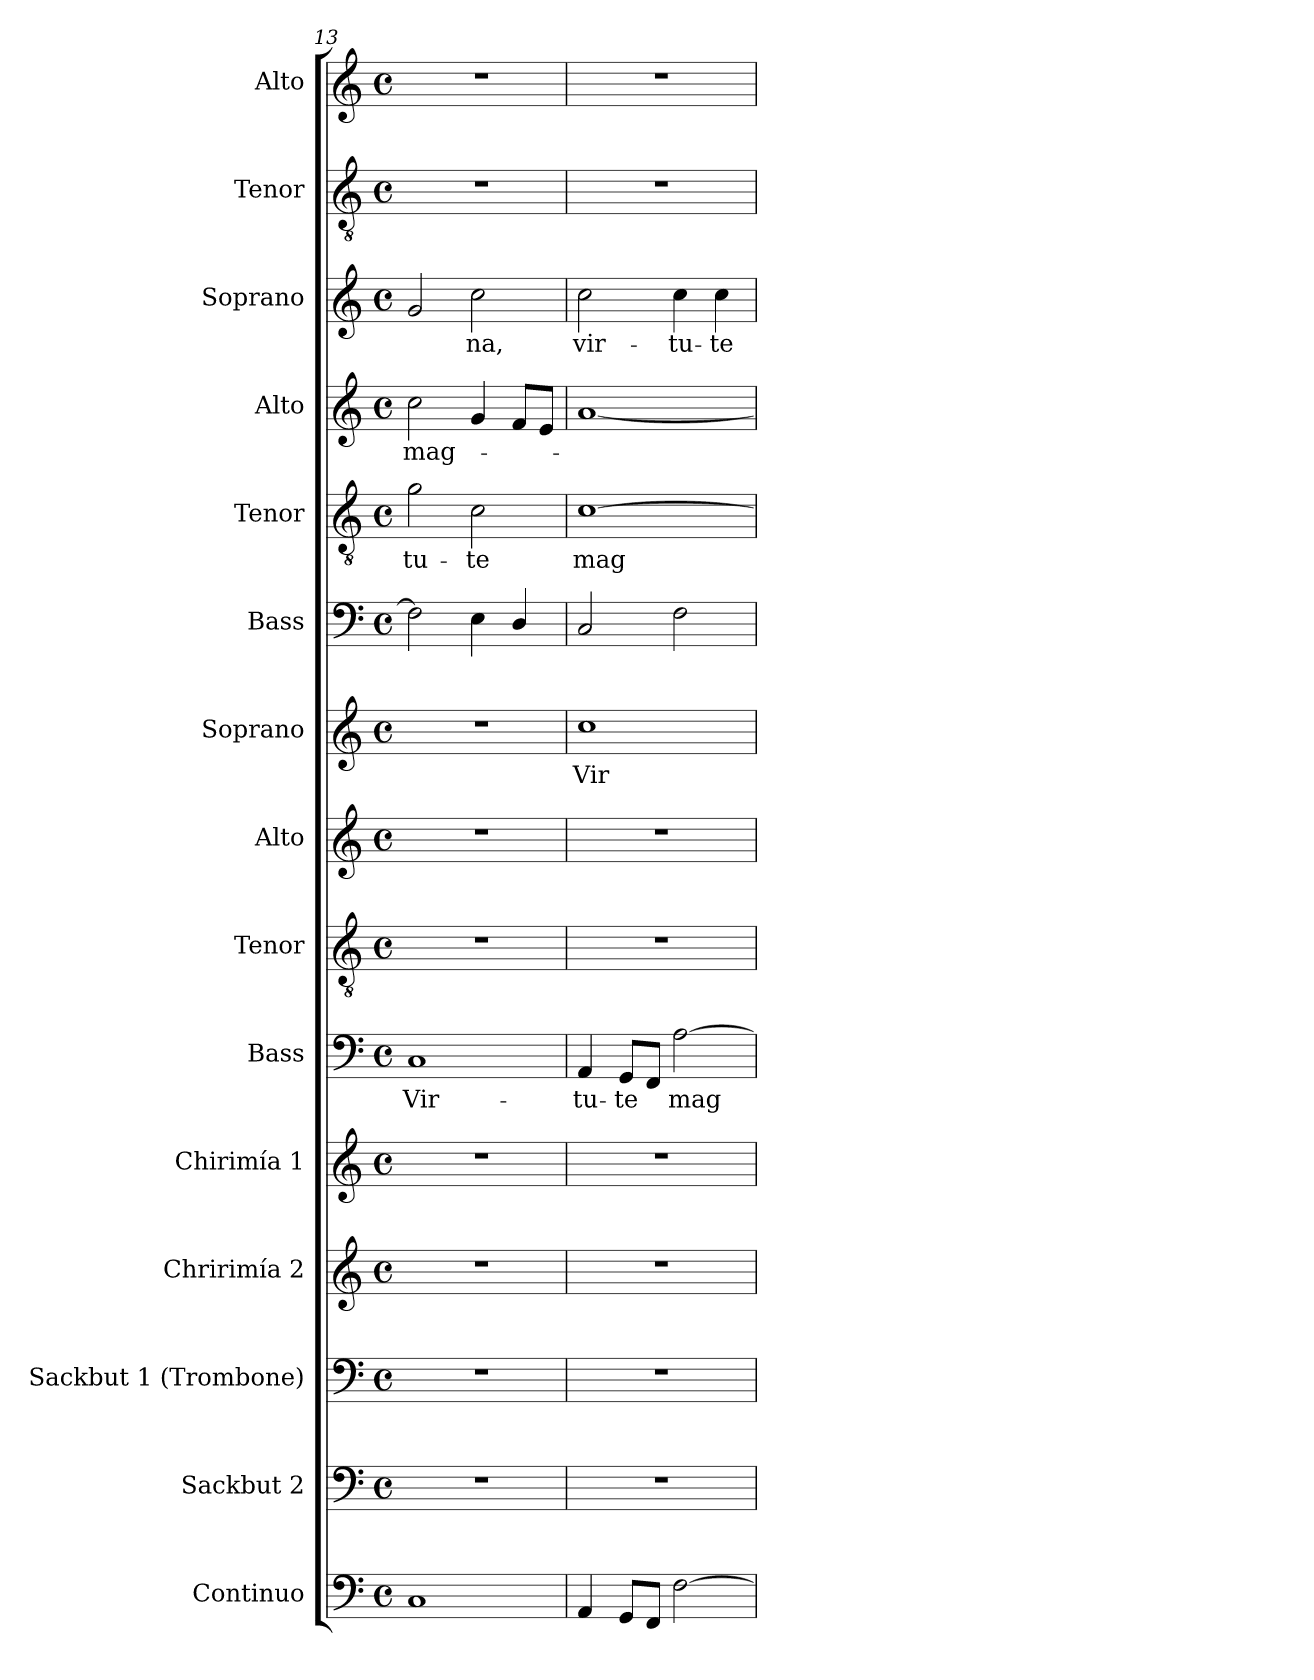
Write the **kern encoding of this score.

**kern	**kern	**kern	**kern	**kern	**kern	**text	**kern	**kern	**kern	**text	**kern	**kern	**text	**kern	**text	**kern	**text	**kern	**kern
*part15	*part14	*part13	*part12	*part11	*part10	*part10	*part9	*part8	*part7	*part7	*part6	*part5	*part5	*part4	*part4	*part3	*part3	*part2	*part1
*staff15	*staff14	*staff13	*staff12	*staff11	*staff10	*staff10	*staff9	*staff8	*staff7	*staff7	*staff6	*staff5	*staff5	*staff4	*staff4	*staff3	*staff3	*staff2	*staff1
*I"Continuo	*I"Sackbut 2	*I"Sackbut 1 (Trombone)	*I"Chririmía 2	*I"Chirimía 1	*I"Bass	*	*I"Tenor	*I"Alto	*I"Soprano	*	*I"Bass	*I"Tenor	*	*I"Alto	*	*I"Soprano	*	*I"Tenor	*I"Alto
*I'Cont.	*I'Scbt.	*I'Scbt.	*I'Chi.	*I'Chi.	*I'B.	*	*I'T.	*I'A.	*I'S.	*	*I'B.	*I'T.	*	*I'A.	*	*I'S.	*	*I'T.	*I'A.
*clefF4	*clefF4	*clefF4	*clefG2	*clefG2	*clefF4	*	*clefGv2	*clefG2	*clefG2	*	*clefF4	*clefGv2	*	*clefG2	*	*clefG2	*	*clefGv2	*clefG2
*	*	*	*	*	*	*	*ITrd7c12	*	*	*	*	*ITrd7c12	*	*	*	*	*	*ITrd7c12	*
*k[]	*k[]	*k[]	*k[]	*k[]	*k[]	*	*k[]	*k[]	*k[]	*	*k[]	*k[]	*	*k[]	*	*k[]	*	*k[]	*k[]
*C:	*C:	*C:	*C:	*C:	*C:	*	*C:	*C:	*C:	*	*C:	*C:	*	*C:	*	*C:	*	*C:	*C:
*M4/4	*M4/4	*M4/4	*M4/4	*M4/4	*M4/4	*	*M4/4	*M4/4	*M4/4	*	*M4/4	*M4/4	*	*M4/4	*	*M4/4	*	*M4/4	*M4/4
*met(c)	*met(c)	*met(c)	*met(c)	*met(c)	*met(c)	*	*met(c)	*met(c)	*met(c)	*	*met(c)	*met(c)	*	*met(c)	*	*met(c)	*	*met(c)	*met(c)
=13	=13	=13	=13	=13	=13	=13	=13	=13	=13	=13	=13	=13	=13	=13	=13	=13	=13	=13	=13
!	!	!	!	!	!	!LO:LY:b:color=#000000	!	!	!	!	!	!	!	!	!	!	!	!	!
!	!	!	!	!	!	!	!	!	!	!	!	!	!LO:LY:b:color=#000000	!	!	!	!	!	!
!	!	!	!	!	!	!	!	!	!	!	!	!	!	!	!LO:LY:b:color=#000000	!	!	!	!
1Ci	1r	1r	1r	1r	1Ci	Vir-	1r	1r	1r	.	2Fi\]	2Gi\	-tu-	2cci\	mag-	2gi/	.	1r	1r
!	!	!	!	!	!	!	!	!	!	!	!	!	!LO:LY:b:color=#000000	!	!	!	!	!	!
!	!	!	!	!	!	!	!	!	!	!	!	!	!	!	!	!	!LO:LY:b:color=#000000	!	!
.	.	.	.	.	.	.	.	.	.	.	4Ei\	2Ci\	-te	4gi/	.	2cci\	-na,	.	.
.	.	.	.	.	.	.	.	.	.	.	4Di/	.	.	8fi/L	.	.	.	.	.
.	.	.	.	.	.	.	.	.	.	.	.	.	.	8ei/J	.	.	.	.	.
=14	=14	=14	=14	=14	=14	=14	=14	=14	=14	=14	=14	=14	=14	=14	=14	=14	=14	=14	=14
!	!	!	!	!	!	!LO:LY:b:color=#000000	!	!	!	!	!	!	!	!	!	!	!	!	!
!	!	!	!	!	!	!	!	!	!	!LO:LY:b:color=#000000	!	!	!	!	!	!	!	!	!
!	!	!	!	!	!	!	!	!	!	!	!	!	!LO:LY:b:color=#000000	!	!	!	!	!	!
!	!	!	!	!	!	!	!	!	!	!	!	!	!	!	!	!	!LO:LY:b:color=#000000	!	!
4AAi/	1r	1r	1r	1r	4AAi/	-tu-	1r	1r	1cci	Vir-	2Ci/	[>1Ci	mag-	[<1ai	.	2cci\	vir-	1r	1r
!	!	!	!	!	!	!LO:LY:b:color=#000000	!	!	!	!	!	!	!	!	!	!	!	!	!
8GGi/L	.	.	.	.	8GGi/L	-te	.	.	.	.	.	.	.	.	.	.	.	.	.
8FFi/J	.	.	.	.	8FFi/J	.	.	.	.	.	.	.	.	.	.	.	.	.	.
!	!	!	!	!	!	!LO:LY:b:color=#000000	!	!	!	!	!	!	!	!	!	!	!	!	!
!	!	!	!	!	!	!	!	!	!	!	!	!	!	!	!	!	!LO:LY:b:color=#000000	!	!
[>2Fi\	.	.	.	.	[>2Ai\	mag-	.	.	.	.	2Fi\	.	.	.	.	4cci\	-tu-	.	.
!	!	!	!	!	!	!	!	!	!	!	!	!	!	!	!	!	!LO:LY:b:color=#000000	!	!
.	.	.	.	.	.	.	.	.	.	.	.	.	.	.	.	4cci\	-te	.	.
=	=	=	=	=	=	=	=	=	=	=	=	=	=	=	=	=	=	=	=
*-	*-	*-	*-	*-	*-	*-	*-	*-	*-	*-	*-	*-	*-	*-	*-	*-	*-	*-	*-
